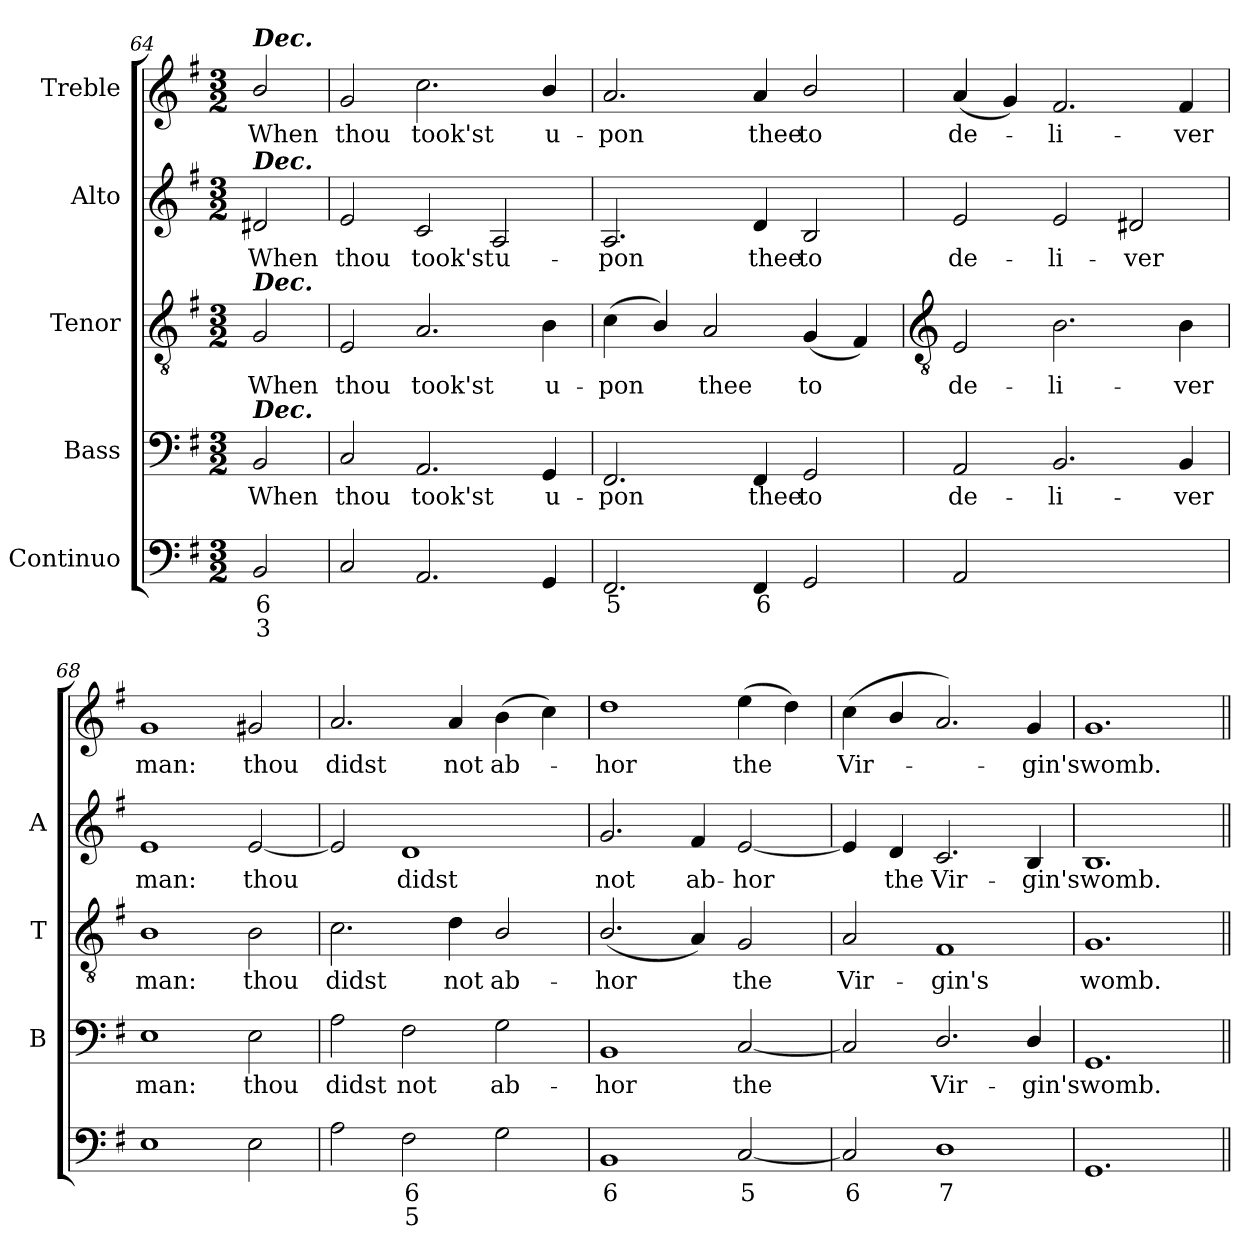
**kern	**text	**text	**kern	**text	**kern	**text	**kern	**text	**kern	**text
*part5	*part5	*part5	*part4	*part4	*part3	*part3	*part2	*part2	*part1	*part1
*staff5	*staff5	*staff5	*staff4	*staff4	*staff3	*staff3	*staff2	*staff2	*staff1	*staff1
*I"Continuo	*	*	*I"Bass	*	*I"Tenor	*	*I"Alto	*	*I"Treble	*
*	*	*	*I'B	*	*I'T	*	*I'A	*	*	*
*clefF4	*	*	*clefF4	*	*clefGv2	*	*clefG2	*	*clefG2	*
*k[f#]	*	*	*k[f#]	*	*k[f#]	*	*k[f#]	*	*k[f#]	*
*G:	*	*	*G:	*	*G:	*	*G:	*	*G:	*
*M3/2	*	*	*M3/2	*	*M3/2	*	*M3/2	*	*M3/2	*
=64	=64	=64	=64	=64	=64	=64	=64	=64	=64	=64
!	!	!	!	!	!	!	!	!	!LO:TX:a:Bi:t=Dec.	!
!	!	!	!	!	!	!	!LO:TX:a:Bi:t=Dec.	!	!	!
!	!	!	!	!	!LO:TX:a:Bi:t=Dec.	!	!	!	!	!
!	!	!	!LO:TX:a:Bi:t=Dec.	!	!	!	!	!	!	!
!	!LO:LY:b	!LO:LY:b	!	!LO:LY:b	!	!LO:LY:b	!	!LO:LY:b	!	!LO:LY:b
2BB	6	3	2BB	When	2G	When	2d#X	When	2b/	When
=65	=65	=65	=65	=65	=65	=65	=65	=65	=65	=65
!	!	!	!	!LO:LY:b	!	!LO:LY:b	!	!LO:LY:b	!	!LO:LY:b
2C	.	.	2C	thou	2E	thou	2e	thou	2g	thou
!	!	!	!	!LO:LY:b	!	!LO:LY:b	!	!LO:LY:b	!	!LO:LY:b
2.AA	.	.	2.AA	took'st	2.A	took'st	2c	took'st	2.cc	took'st
!	!	!	!	!	!	!	!	!LO:LY:b	!	!
.	.	.	.	.	.	.	2A	u-	.	.
!	!	!	!	!LO:LY:b	!	!LO:LY:b	!	!	!	!LO:LY:b
4GG	.	.	4GG	u-	4B	u-	.	.	4b/	u-
=66	=66	=66	=66	=66	=66	=66	=66	=66	=66	=66
!	!LO:LY:b	!	!	!LO:LY:b	!	!LO:LY:b	!	!LO:LY:b	!	!LO:LY:b
2.FF#	5	.	2.FF#	-pon	(<4c	-pon	2.A	-pon	2.a	-pon
.	.	.	.	.	4B/)	.	.	.	.	.
!	!	!	!	!	!	!LO:LY:b	!	!	!	!
.	.	.	.	.	2A	thee	.	.	.	.
!	!LO:LY:b	!	!	!LO:LY:b	!	!	!	!LO:LY:b	!	!LO:LY:b
4FF#	6	.	4FF#	thee	.	.	4d	thee	4a	thee
!	!	!	!	!LO:LY:b	!	!LO:LY:b	!	!LO:LY:b	!	!LO:LY:b
2GG	.	.	2GG	to	(<4G	to	2B	to	2b/	to
.	.	.	.	.	4F#)	.	.	.	.	.
!!LO:LB:g=z
=67	=67	=67	=67	=67	=67	=67	=67	=67	=67	=67
*	*	*	*	*	*clefGv2	*	*	*	*	*
!	!	!	!	!LO:LY:b	!	!LO:LY:b	!	!LO:LY:b	!	!LO:LY:b
2AA	.	.	2AA	de-	2E	de-	2e	de-	(<4a	de-
.	.	.	.	.	.	.	.	.	4g)	.
!	!LO:LY:b	!	!	!LO:LY:b	!	!LO:LY:b	!	!LO:LY:b	!	!LO:LY:b
[2BByy	4	.	2.BB	-li-	2.B	-li-	2e	-li-	2.f#	li-
!	!LO:LY:b	!	!	!	!	!	!	!LO:LY:b	!	!
2BByy]	3	.	.	.	.	.	2d#X	-ver	.	.
!	!	!	!	!LO:LY:b	!	!LO:LY:b	!	!	!	!LO:LY:b
.	.	.	4BB	-ver	4B	-ver	.	.	4f#	-ver
=68	=68	=68	=68	=68	=68	=68	=68	=68	=68	=68
!	!	!	!	!LO:LY:b	!	!LO:LY:b	!	!LO:LY:b	!	!LO:LY:b
1E	.	.	1E	man:	1B	man:	1e	man:	1g	man:
!	!	!	!	!LO:LY:b	!	!LO:LY:b	!	!LO:LY:b	!	!LO:LY:b
2E	.	.	2E	thou	2B	thou	[2e	thou	2g#X	thou
=69	=69	=69	=69	=69	=69	=69	=69	=69	=69	=69
!	!	!	!	!LO:LY:b	!	!LO:LY:b	!	!	!	!LO:LY:b
2A	.	.	2A	didst	2.c	didst	2e]	.	2.a	didst
!	!LO:LY:b	!LO:LY:b	!	!LO:LY:b	!	!	!	!LO:LY:b	!	!
2F#	6	5	2F#	not	.	.	1d	didst	.	.
!	!	!	!	!	!	!LO:LY:b	!	!	!	!LO:LY:b
.	.	.	.	.	4d	not	.	.	4a	not
!	!	!	!	!LO:LY:b	!	!LO:LY:b	!	!	!	!LO:LY:b
2G	.	.	2G	ab-	2B/	ab-	.	.	(>4b	ab-
.	.	.	.	.	.	.	.	.	4cc)	.
=70	=70	=70	=70	=70	=70	=70	=70	=70	=70	=70
!	!LO:LY:b	!	!	!LO:LY:b	!	!LO:LY:b	!	!LO:LY:b	!	!LO:LY:b
1BB	6	.	1BB	-hor	(<2.B/	-hor	2.g	not	1dd	hor
!	!	!	!	!	!	!	!	!LO:LY:b	!	!
.	.	.	.	.	4A)	.	4f#	ab-	.	.
!	!LO:LY:b	!	!	!LO:LY:b	!	!LO:LY:b	!	!LO:LY:b	!	!LO:LY:b
[2C	5	.	[2C	the	2G	the	[2e	-hor	(>4ee	the
.	.	.	.	.	.	.	.	.	4dd)	.
=71	=71	=71	=71	=71	=71	=71	=71	=71	=71	=71
!	!LO:LY:b	!	!	!	!	!LO:LY:b	!	!	!	!LO:LY:b
2C]	6	.	2C]	.	2A	Vir-	4e]	.	(<4cc	Vir-
!	!	!	!	!	!	!	!	!LO:LY:b	!	!
.	.	.	.	.	.	.	4d	the	4b/	.
!	!LO:LY:b	!	!	!LO:LY:b	!	!LO:LY:b	!	!LO:LY:b	!	!
1D/	7	.	2.D/	Vir-	1F#	-gin's	2.c	Vir-	2.a)	.
!	!	!	!	!LO:LY:b	!	!	!	!LO:LY:b	!	!LO:LY:b
.	.	.	4D/	-gin's	.	.	4B	-gin's	4g	gin's
=72	=72	=72	=72	=72	=72	=72	=72	=72	=72	=72
!	!	!	!	!LO:LY:b	!	!LO:LY:b	!	!LO:LY:b	!	!LO:LY:b
1.GG	.	.	1.GG	womb.	1.G	womb.	1.B	womb.	1.g	womb.
=||	=||	=||	=||	=||	=||	=||	=||	=||	=||	=||
*-	*-	*-	*-	*-	*-	*-	*-	*-	*-	*-
